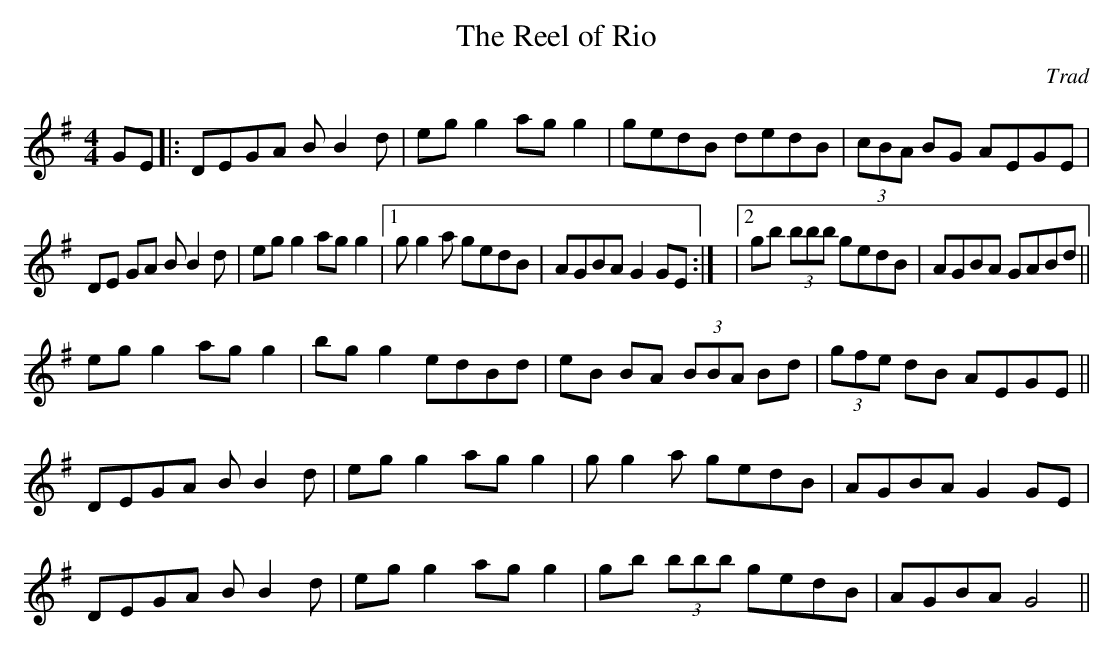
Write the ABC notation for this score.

X:1
T:Reel of Rio, The
C:Trad
M:4/4
K:G
GE |: DEGA B B2 d | eg g2 ag g2 | gedB dedB | (3cBA BG AEGE |
DE GA B B2 d | eg g2 ag g2 |[1g g2 a gedB | AGBA G2 GE:|\
|[2 gb (3bbb gedB | AGBA GABd ||
eg g2 ag g2 | bg g2 edBd | eB BA (3BBA Bd | (3gfe dB AEGE ||
DEGA B B2 d | egg2 agg2 | g g2 a gedB | AGBA G2 GE |
DEGA B B2 d | eg g2 ag g2 | gb (3bbb gedB | AGBA G4||
